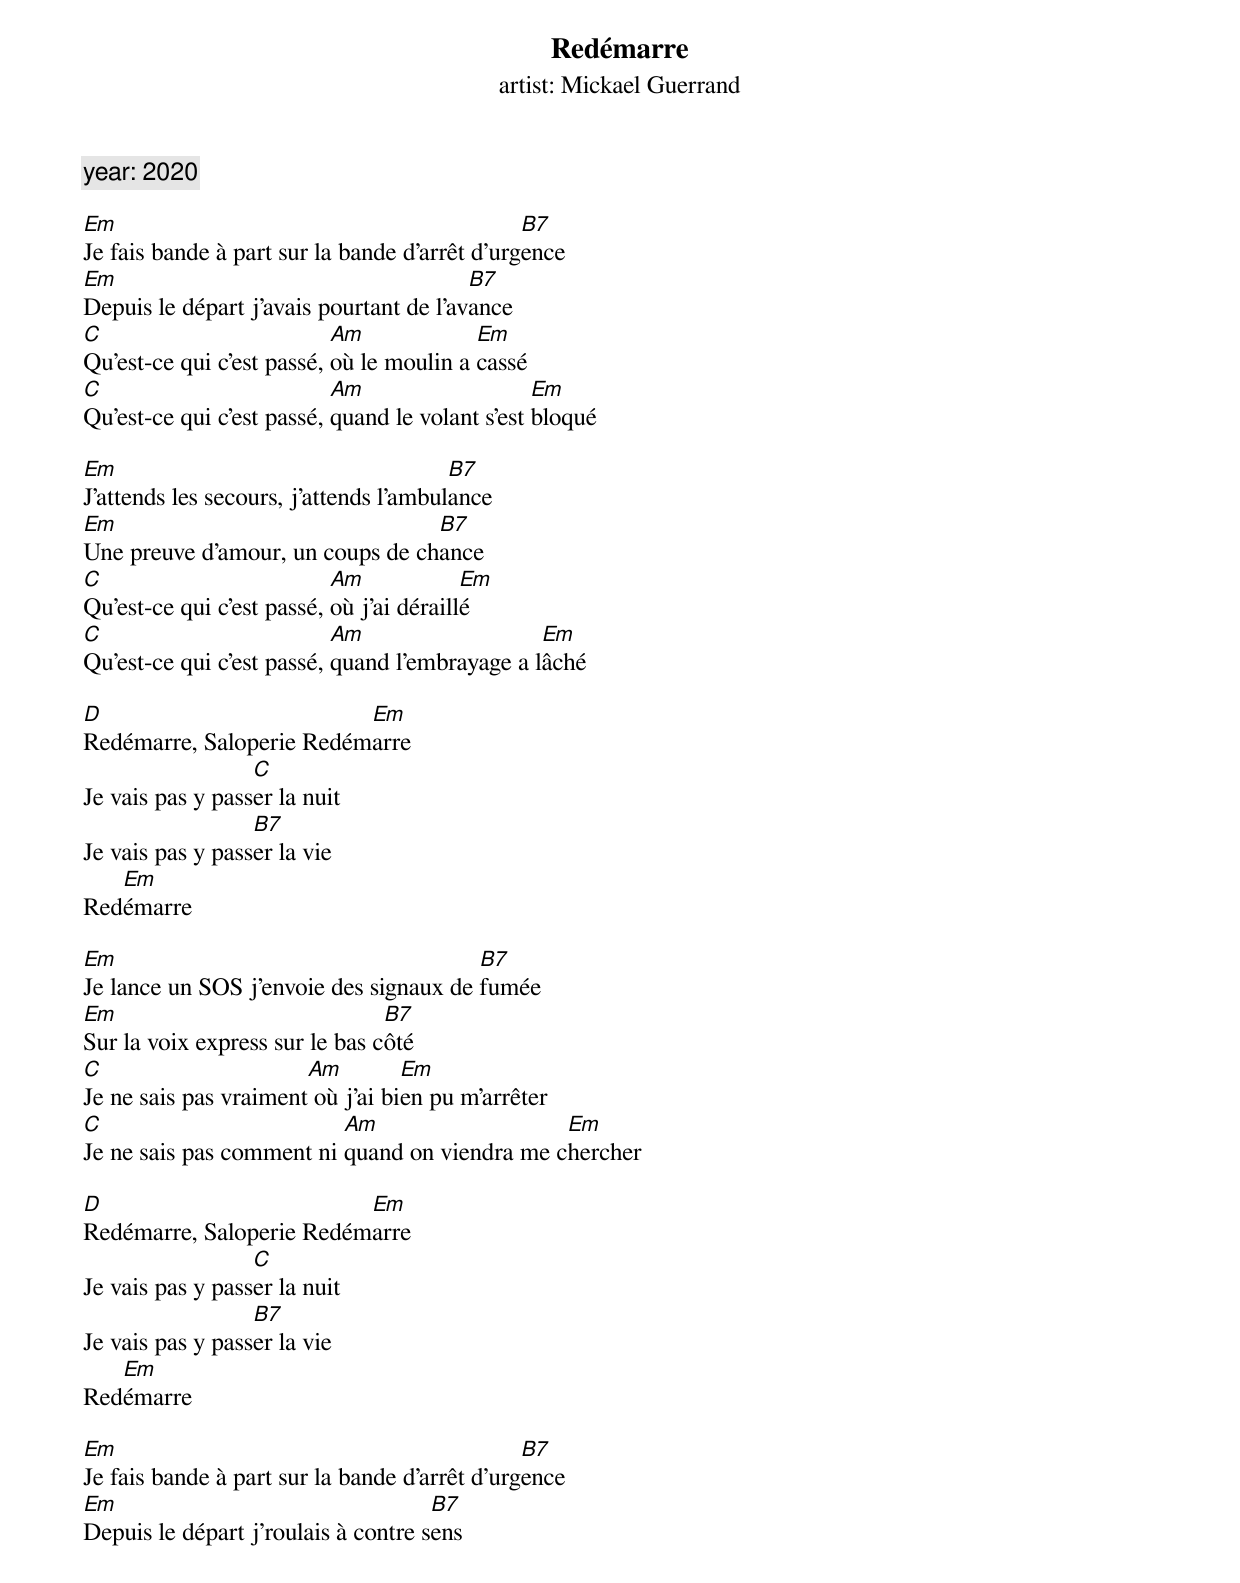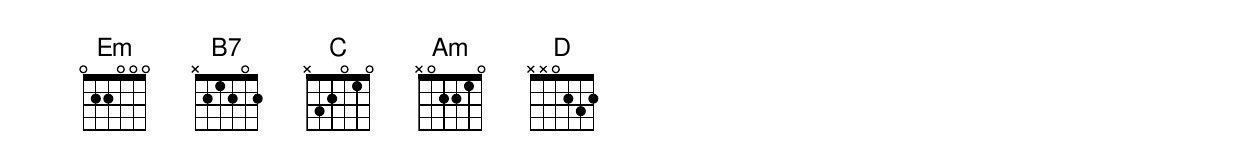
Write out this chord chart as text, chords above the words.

Redémarre
artist: Mickael Guerrand
year: 2020

Em                                             B7
Je fais bande à part sur la bande d'arrêt d'urgence
Em                                       B7
Depuis le départ j'avais pourtant de l'avance
C                          Am             Em
Qu'est-ce qui c'est passé, où le moulin a cassé
C                          Am                    Em
Qu'est-ce qui c'est passé, quand le volant s'est bloqué

Em                                      B7
J'attends les secours, j'attends l'ambulance
Em                                B7
Une preuve d'amour, un coups de chance
C                          Am             Em
Qu'est-ce qui c'est passé, où j'ai déraillé
C                          Am                   Em
Qu'est-ce qui c'est passé, quand l'embrayage a lâché

D                         Em
Redémarre, Saloperie Redémarre
                  C
Je vais pas y passer la nuit
                  B7
Je vais pas y passer la vie
   Em
Redémarre

Em                                      B7
Je lance un SOS j'envoie des signaux de fumée
Em                              B7
Sur la voix express sur le bas côté
C                      Am         Em
Je ne sais pas vraiment où j'ai bien pu m'arrêter
C                         Am                   Em
Je ne sais pas comment ni quand on viendra me chercher

D                         Em
Redémarre, Saloperie Redémarre
                  C
Je vais pas y passer la nuit
                  B7
Je vais pas y passer la vie
   Em
Redémarre

Em                                             B7
Je fais bande à part sur la bande d'arrêt d'urgence
Em                                   B7
Depuis le départ j'roulais à contre sens
